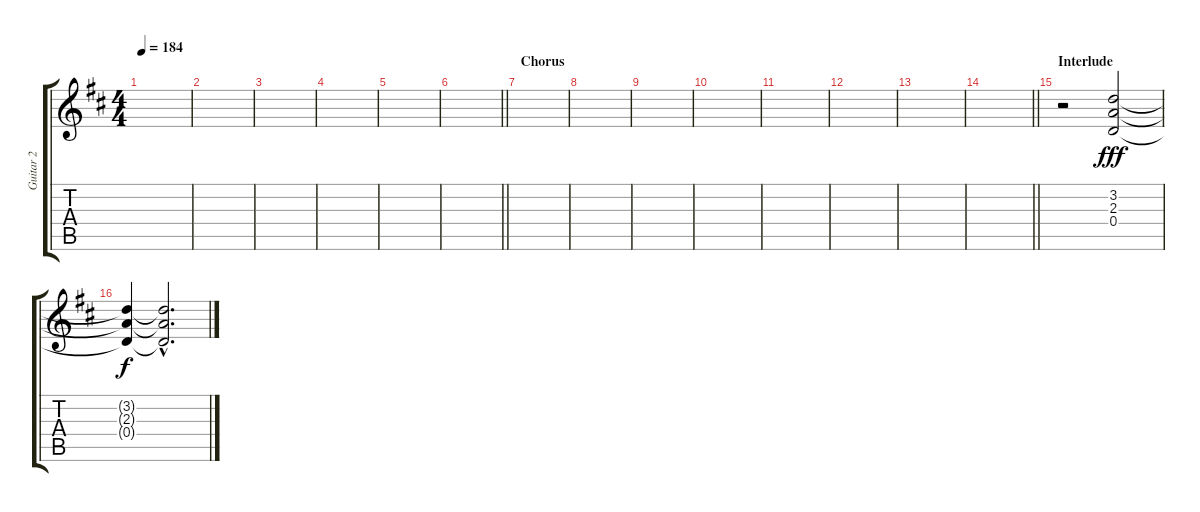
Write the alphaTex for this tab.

\track ("Guitar 2" "Guitar 2") {instrument distortionguitar}
\staff {score tabs}
\tuning (E4 B3 G3 D3 A2 E2) {hide}
\ts (4 4)
\tempo 184
\clef g2
\ks d
|
|
|
|
|
\barLineRight lightlight
|
\section ("" "Chorus")
|
|
|
|
|
|
|
\barLineRight lightlight
|
\section ("" "Interlude")
r.2{volume 0} (3.2 2.3 0.4).2{dy fff volume 9} |
(3.2{t} 2.3{t} 0.4{t}).4{dy f} (3.2{hac t} 2.3{hac t} 0.4{hac t}).2{d volume 0}
